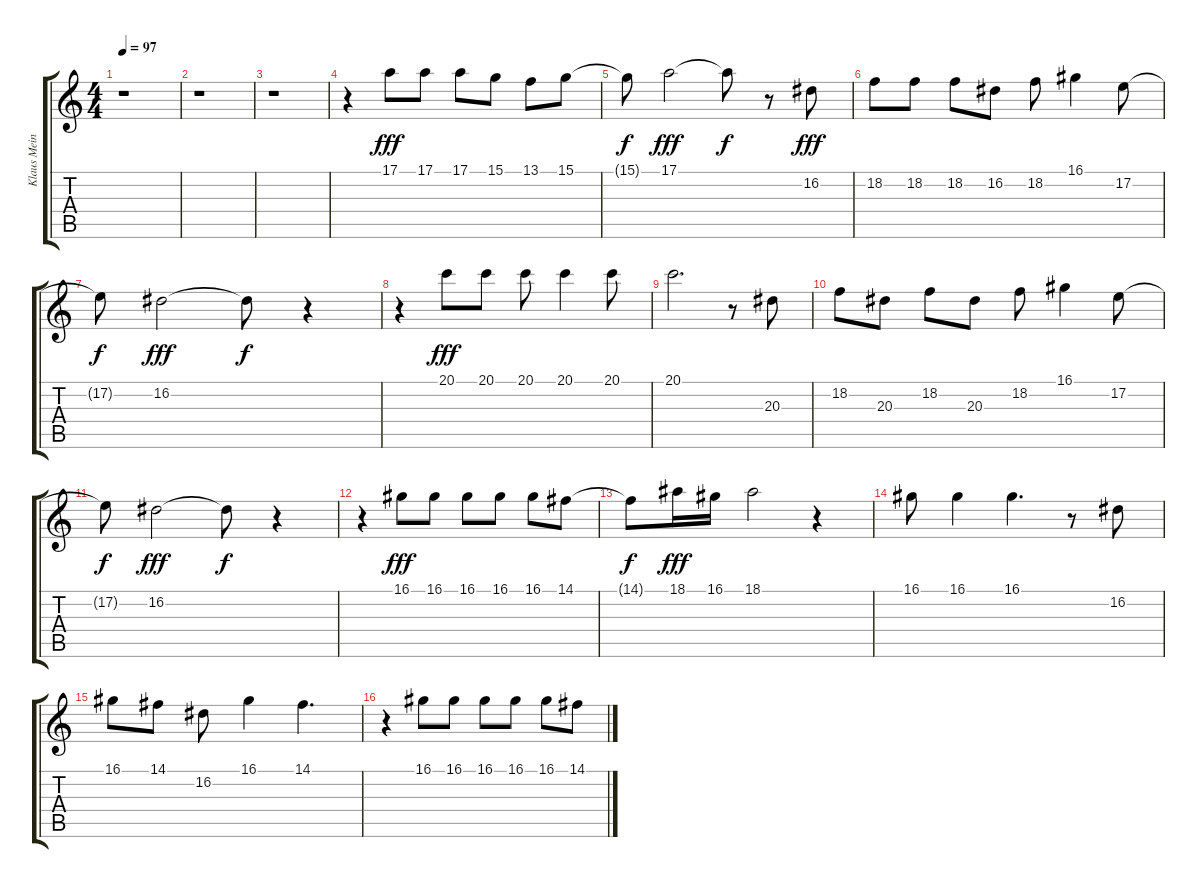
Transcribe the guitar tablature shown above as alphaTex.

\track ("Klaus Meine" "Klaus Mein") {instrument synthvoice}
\staff {score tabs}
\tuning (E4 B3 G3 D3 A2 E2) {hide}
\ts (4 4)
\tempo 97
\clef g2
\ks c
r.1{dy fff} |
r.1 |
r.1 |
r.4 17.1.8 17.1.8 17.1.8 15.1.8 13.1.8 15.1.8 |
15.1{t}.8{dy f} 17.1.2{dy fff} 17.1{t}.8{dy f} r.8 16.2.8{dy fff} |
18.2.8 18.2.8 18.2.8 16.2.8 18.2.8 16.1.4 17.2.8 |
17.2{t}.8{dy f} 16.2.2{dy fff} 16.2{t}.8{dy f} r.4 |
r.4 20.1.8{dy fff} 20.1.8 20.1.8 20.1.4 20.1.8 |
20.1.2{d} r.8 20.3.8 |
18.2.8 20.3.8 18.2.8 20.3.8 18.2.8 16.1.4 17.2.8 |
17.2{t}.8{dy f} 16.2.2{dy fff} 16.2{t}.8{dy f} r.4 |
r.4 16.1.8{dy fff} 16.1.8 16.1.8 16.1.8 16.1.8 14.1.8 |
14.1{t}.8{dy f} 18.1.16{dy fff} 16.1.16 18.1.2 r.4 |
16.1.8 16.1.4 16.1.4{d} r.8 16.2.8 |
16.1.8 14.1.8 16.2.8 16.1.4 14.1.4{d} |
r.4 16.1.8 16.1.8 16.1.8 16.1.8 16.1.8 14.1.8
